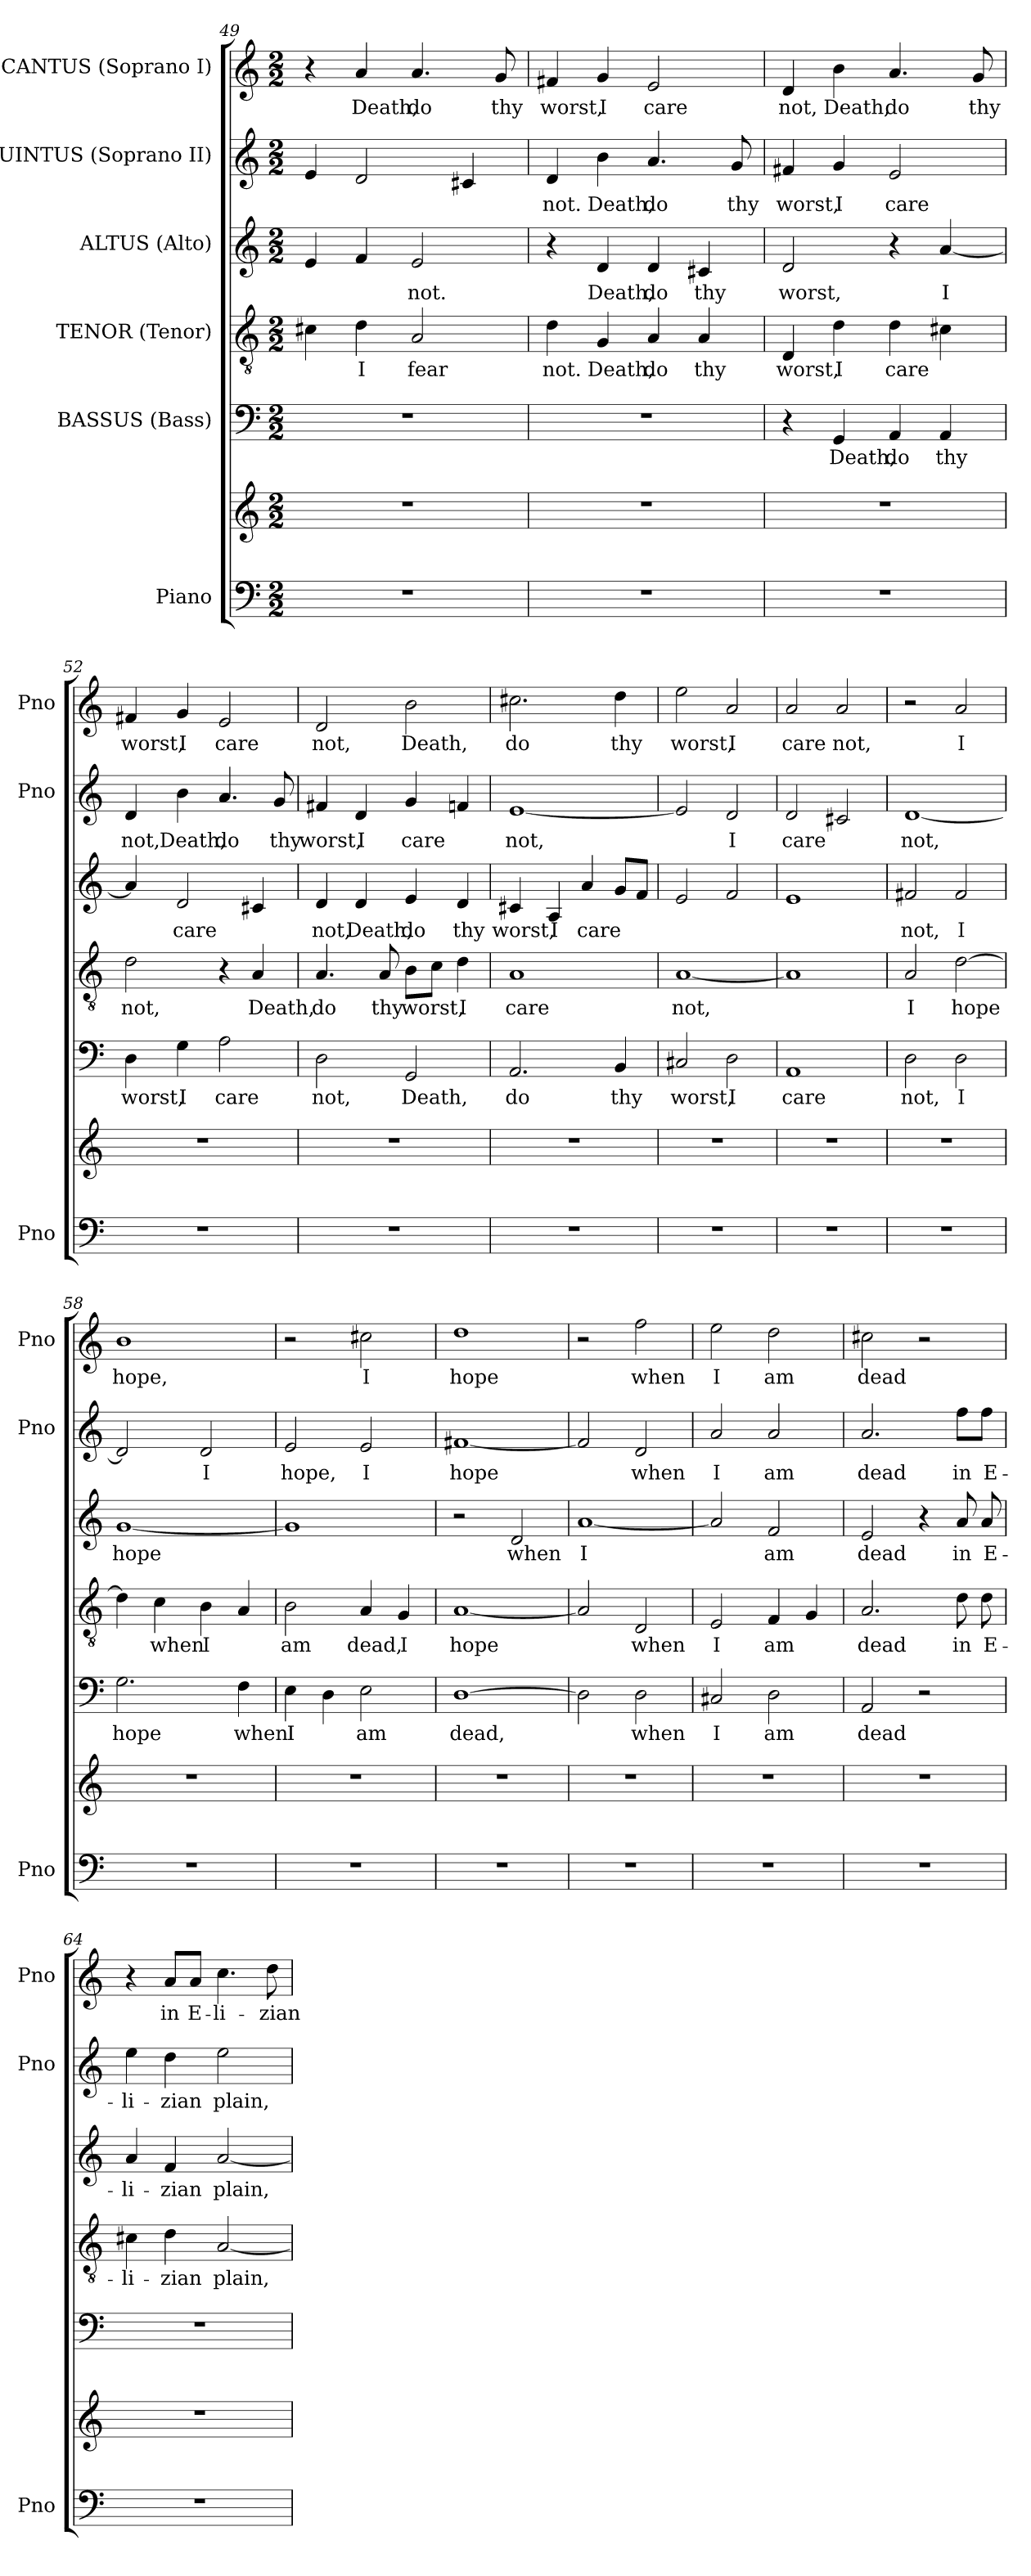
**kern	**kern	**kern	**text	**kern	**text	**kern	**text	**kern	**text	**kern	**text
*part6	*part6	*part5	*part5	*part4	*part4	*part3	*part3	*part2	*part2	*part1	*part1
*staff7	*staff6	*staff5	*staff5	*staff4	*staff4	*staff3	*staff3	*staff2	*staff2	*staff1	*staff1
*I"Piano	*	*I"BASSUS (Bass)	*	*I"TENOR (Tenor)	*	*I"ALTUS (Alto)	*	*I"QUINTUS (Soprano II)	*	*I"CANTUS (Soprano I)	*
*I'Pno	*	*	*	*	*	*	*	*I'Pno	*	*I'Pno	*
*clefF4	*clefG2	*clefF4	*	*clefGv2	*	*clefG2	*	*clefG2	*	*clefG2	*
*k[]	*k[]	*k[]	*	*k[]	*	*k[]	*	*k[]	*	*k[]	*
*C:	*C:	*C:	*	*C:	*	*C:	*	*C:	*	*C:	*
*M2/2	*M2/2	*M2/2	*	*M2/2	*	*M2/2	*	*M2/2	*	*M2/2	*
=49	=49	=49	=49	=49	=49	=49	=49	=49	=49	=49	=49
1r	1r	1r	.	4c#X\	.	4e/	.	4e/	.	4r	.
!	!	!	!	!	!LO:LY:b	!	!	!	!	!	!LO:LY:b
.	.	.	.	4d\	I	4f/	.	2d/	.	4a/	Death,
!	!	!	!	!	!LO:LY:b	!	!LO:LY:b	!	!	!	!LO:LY:b
.	.	.	.	2A/	fear	2e/	not.	.	.	4.a/	do
.	.	.	.	.	.	.	.	4c#X/	.	.	.
!	!	!	!	!	!	!	!	!	!	!	!LO:LY:b
.	.	.	.	.	.	.	.	.	.	8g/	thy
=50	=50	=50	=50	=50	=50	=50	=50	=50	=50	=50	=50
!	!	!	!	!	!LO:LY:b	!	!	!	!LO:LY:b	!	!LO:LY:b
1r	1r	1r	.	4d\	not.	4r	.	4d/	not.	4f#X/	worst,
!	!	!	!	!	!LO:LY:b	!	!LO:LY:b	!	!LO:LY:b	!	!LO:LY:b
.	.	.	.	4G/	Death,	4d/	Death,	4b\	Death,	4g/	I
!	!	!	!	!	!LO:LY:b	!	!LO:LY:b	!	!LO:LY:b	!	!LO:LY:b
.	.	.	.	4A/	do	4d/	do	4.a/	do	2e/	care
!	!	!	!	!	!LO:LY:b	!	!LO:LY:b	!	!	!	!
.	.	.	.	4A/	thy	4c#X/	thy	.	.	.	.
!	!	!	!	!	!	!	!	!	!LO:LY:b	!	!
.	.	.	.	.	.	.	.	8g/	thy	.	.
!!LO:PB:g=z
=51	=51	=51	=51	=51	=51	=51	=51	=51	=51	=51	=51
!	!	!	!	!	!LO:LY:b	!	!LO:LY:b	!	!LO:LY:b	!	!LO:LY:b
1r	1r	4r	.	4D/	worst,	2d/	worst,	4f#X/	worst,	4d/	not,
!	!	!	!LO:LY:b	!	!LO:LY:b	!	!	!	!LO:LY:b	!	!LO:LY:b
.	.	4GG/	Death,	4d\	I	.	.	4g/	I	4b\	Death,
!	!	!	!LO:LY:b	!	!LO:LY:b	!	!	!	!LO:LY:b	!	!LO:LY:b
.	.	4AA/	do	4d\	care	4r	.	2e/	care	4.a/	do
!	!	!	!LO:LY:b	!	!	!	!LO:LY:b	!	!	!	!
.	.	4AA/	thy	4c#X\	.	[4a/	I	.	.	.	.
!	!	!	!	!	!	!	!	!	!	!	!LO:LY:b
.	.	.	.	.	.	.	.	.	.	8g/	thy
=52	=52	=52	=52	=52	=52	=52	=52	=52	=52	=52	=52
!	!	!	!LO:LY:b	!	!LO:LY:b	!	!	!	!LO:LY:b	!	!LO:LY:b
1r	1r	4D\	worst,	2d\	not,	4a/]	.	4d/	not,	4f#X/	worst,
!	!	!	!LO:LY:b	!	!	!	!LO:LY:b	!	!LO:LY:b	!	!LO:LY:b
.	.	4G\	I	.	.	2d/	care	4b\	Death,	4g/	I
!	!	!	!LO:LY:b	!	!	!	!	!	!LO:LY:b	!	!LO:LY:b
.	.	2A\	care	4r	.	.	.	4.a/	do	2e/	care
!	!	!	!	!	!LO:LY:b	!	!	!	!	!	!
.	.	.	.	4A/	Death,	4c#X/	.	.	.	.	.
!	!	!	!	!	!	!	!	!	!LO:LY:b	!	!
.	.	.	.	.	.	.	.	8g/	thy	.	.
=53	=53	=53	=53	=53	=53	=53	=53	=53	=53	=53	=53
!	!	!	!LO:LY:b	!	!LO:LY:b	!	!LO:LY:b	!	!LO:LY:b	!	!LO:LY:b
1r	1r	2D\	not,	4.A/	do	4d/	not,	4f#X/	worst,	2d/	not,
!	!	!	!	!	!	!	!LO:LY:b	!	!LO:LY:b	!	!
.	.	.	.	.	.	4d/	Death,	4d/	I	.	.
!	!	!	!	!	!LO:LY:b	!	!	!	!	!	!
.	.	.	.	8A/	thy	.	.	.	.	.	.
!	!	!	!LO:LY:b	!	!LO:LY:b	!	!LO:LY:b	!	!LO:LY:b	!	!LO:LY:b
.	.	2GG/	Death,	8B\L	worst,	4e/	do	4g/	care	2b\	Death,
.	.	.	.	8c\J	.	.	.	.	.	.	.
!	!	!	!	!	!LO:LY:b	!	!LO:LY:b	!	!	!	!
.	.	.	.	4d\	I	4d/	thy	4fn/	.	.	.
=54	=54	=54	=54	=54	=54	=54	=54	=54	=54	=54	=54
!	!	!	!LO:LY:b	!	!LO:LY:b	!	!LO:LY:b	!	!LO:LY:b	!	!LO:LY:b
1r	1r	2.AA/	do	1A	care	4c#X/	worst,	[1e	not,	2.cc#X\	do
!	!	!	!	!	!	!	!LO:LY:b	!	!	!	!
.	.	.	.	.	.	4A/	I	.	.	.	.
!	!	!	!	!	!	!	!LO:LY:b	!	!	!	!
.	.	.	.	.	.	4a/	care	.	.	.	.
!	!	!	!LO:LY:b	!	!	!	!	!	!	!	!LO:LY:b
.	.	4BB/	thy	.	.	8g/L	.	.	.	4dd\	thy
.	.	.	.	.	.	8f/J	.	.	.	.	.
=55	=55	=55	=55	=55	=55	=55	=55	=55	=55	=55	=55
!	!	!	!LO:LY:b	!	!LO:LY:b	!	!	!	!	!	!LO:LY:b
1r	1r	2C#X/	worst,	[1A	not,	2e/	.	2e/]	.	2ee\	worst,
!	!	!	!LO:LY:b	!	!	!	!	!	!LO:LY:b	!	!LO:LY:b
.	.	2D\	I	.	.	2f/	.	2d/	I	2a/	I
!!LO:LB:g=z
=56	=56	=56	=56	=56	=56	=56	=56	=56	=56	=56	=56
!	!	!	!LO:LY:b	!	!	!	!	!	!LO:LY:b	!	!LO:LY:b
1r	1r	1AA	care	1A]	.	1e	.	2d/	care	2a/	care
!	!	!	!	!	!	!	!	!	!	!	!LO:LY:b
.	.	.	.	.	.	.	.	2c#X/	.	2a/	not,
=57	=57	=57	=57	=57	=57	=57	=57	=57	=57	=57	=57
!	!	!	!LO:LY:b	!	!LO:LY:b	!	!LO:LY:b	!	!LO:LY:b	!	!
1r	1r	2D\	not,	2A/	I	2f#X/	not,	[1d	not,	2r	.
!	!	!	!LO:LY:b	!	!LO:LY:b	!	!LO:LY:b	!	!	!	!LO:LY:b
.	.	2D\	I	[2d\	hope	2f#/	I	.	.	2a/	I
=58	=58	=58	=58	=58	=58	=58	=58	=58	=58	=58	=58
!	!	!	!LO:LY:b	!	!	!	!LO:LY:b	!	!	!	!LO:LY:b
1r	1r	2.G\	hope	4d\]	.	[1g	hope	2d/]	.	1b	hope,
!	!	!	!	!	!LO:LY:b	!	!	!	!	!	!
.	.	.	.	4c\	when	.	.	.	.	.	.
!	!	!	!	!	!LO:LY:b	!	!	!	!LO:LY:b	!	!
.	.	.	.	4B\	I	.	.	2d/	I	.	.
!	!	!	!LO:LY:b	!	!	!	!	!	!	!	!
.	.	4F\	when	4A/	.	.	.	.	.	.	.
=59	=59	=59	=59	=59	=59	=59	=59	=59	=59	=59	=59
!	!	!	!LO:LY:b	!	!LO:LY:b	!	!	!	!LO:LY:b	!	!
1r	1r	4E\	I	2B\	am	1g]	.	2e/	hope,	2r	.
.	.	4D\	.	.	.	.	.	.	.	.	.
!	!	!	!LO:LY:b	!	!LO:LY:b	!	!	!	!LO:LY:b	!	!LO:LY:b
.	.	2E\	am	4A/	dead,	.	.	2e/	I	2cc#X\	I
!	!	!	!	!	!LO:LY:b	!	!	!	!	!	!
.	.	.	.	4G/	I	.	.	.	.	.	.
=60	=60	=60	=60	=60	=60	=60	=60	=60	=60	=60	=60
!	!	!	!LO:LY:b	!	!LO:LY:b	!	!	!	!LO:LY:b	!	!LO:LY:b
1r	1r	[1D	dead,	[1A	hope	2r	.	[1f#X	hope	1dd	hope
!	!	!	!	!	!	!	!LO:LY:b	!	!	!	!
.	.	.	.	.	.	2d/	when	.	.	.	.
=61	=61	=61	=61	=61	=61	=61	=61	=61	=61	=61	=61
!	!	!	!	!	!	!	!LO:LY:b	!	!	!	!
1r	1r	2D\]	.	2A/]	.	[1a	I	2f#/]	.	2r	.
!	!	!	!LO:LY:b	!	!LO:LY:b	!	!	!	!LO:LY:b	!	!LO:LY:b
.	.	2D\	when	2D/	when	.	.	2d/	when	2ff\	when
=62	=62	=62	=62	=62	=62	=62	=62	=62	=62	=62	=62
!	!	!	!LO:LY:b	!	!LO:LY:b	!	!	!	!LO:LY:b	!	!LO:LY:b
1r	1r	2C#X/	I	2E/	I	2a/]	.	2a/	I	2ee\	I
!	!	!	!LO:LY:b	!	!LO:LY:b	!	!LO:LY:b	!	!LO:LY:b	!	!LO:LY:b
.	.	2D\	am	4F/	am	2f/	am	2a/	am	2dd\	am
.	.	.	.	4G/	.	.	.	.	.	.	.
=63	=63	=63	=63	=63	=63	=63	=63	=63	=63	=63	=63
!	!	!	!LO:LY:b	!	!LO:LY:b	!	!LO:LY:b	!	!LO:LY:b	!	!LO:LY:b
1r	1r	2AA/	dead	2.A/	dead	2e/	dead	2.a/	dead	2cc#X\	dead
.	.	2r	.	.	.	4r	.	.	.	2r	.
!	!	!	!	!	!LO:LY:b	!	!LO:LY:b	!	!LO:LY:b	!	!
.	.	.	.	8d\	in	8a/	in	8ff\L	in	.	.
!	!	!	!	!	!LO:LY:b	!	!LO:LY:b	!	!LO:LY:b	!	!
.	.	.	.	8d\	E-	8a/	E-	8ff\J	E-	.	.
!!LO:LB:g=z
=64	=64	=64	=64	=64	=64	=64	=64	=64	=64	=64	=64
!	!	!	!	!	!LO:LY:b	!	!LO:LY:b	!	!LO:LY:b	!	!
1r	1r	1r	.	4c#X\	-li-	4a/	-li-	4ee\	-li-	4r	.
!	!	!	!	!	!LO:LY:b	!	!LO:LY:b	!	!LO:LY:b	!	!LO:LY:b
.	.	.	.	4d\	-zian	4f/	-zian	4dd\	-zian	8a/L	in
!	!	!	!	!	!	!	!	!	!	!	!LO:LY:b
.	.	.	.	.	.	.	.	.	.	8a/J	E-
!	!	!	!	!	!LO:LY:b	!	!LO:LY:b	!	!LO:LY:b	!	!LO:LY:b
.	.	.	.	[2A/	plain,	[2a/	plain,	2ee\	plain,	4.cc\	-li-
!	!	!	!	!	!	!	!	!	!	!	!LO:LY:b
.	.	.	.	.	.	.	.	.	.	8dd\	-zian
=	=	=	=	=	=	=	=	=	=	=	=
*-	*-	*-	*-	*-	*-	*-	*-	*-	*-	*-	*-
